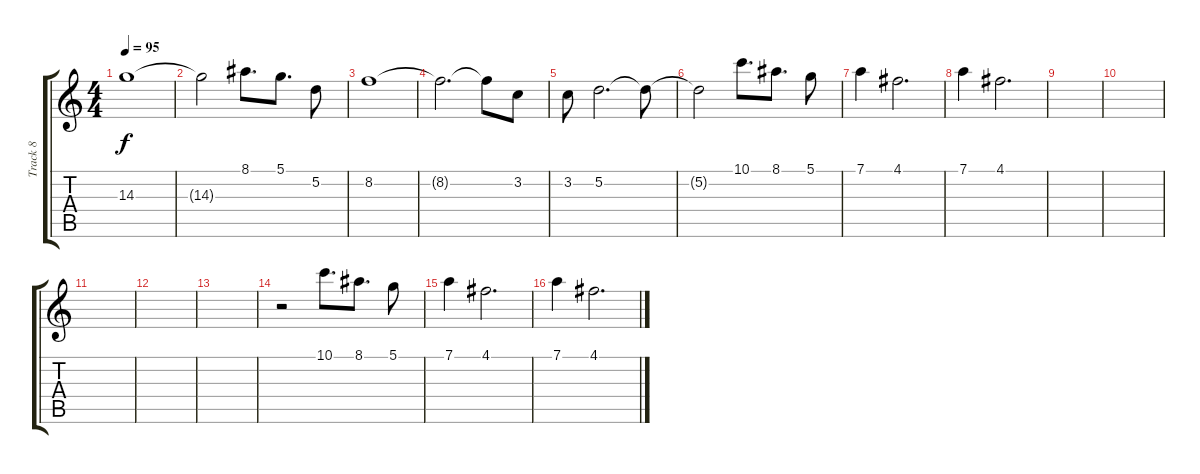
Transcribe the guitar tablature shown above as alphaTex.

\track ("Track 8" "Track 8") {instrument distortionguitar}
\staff {score tabs}
\tuning (D4 A3 F3 C3 G2 C2) {hide}
\ts (4 4)
\tempo 95
\clef g2
\ks c
14.3.1{dy f} |
14.3{t}.2 8.1.8{d} 5.1.8{d} 5.2.8 |
8.2.1 |
8.2{t}.2{d} 8.2{t}.8 3.2.8 |
3.2.8 5.2.2{d} 5.2{t}.8 |
5.2{t}.2 10.1.8{d} 8.1.8{d} 5.1.8 |
7.1.4 4.1.2{d} |
7.1.4 4.1.2{d} |
|
|
|
|
|
r.2 10.1.8{d} 8.1.8{d} 5.1.8 |
7.1.4 4.1.2{d} |
7.1.4 4.1.2{d}
